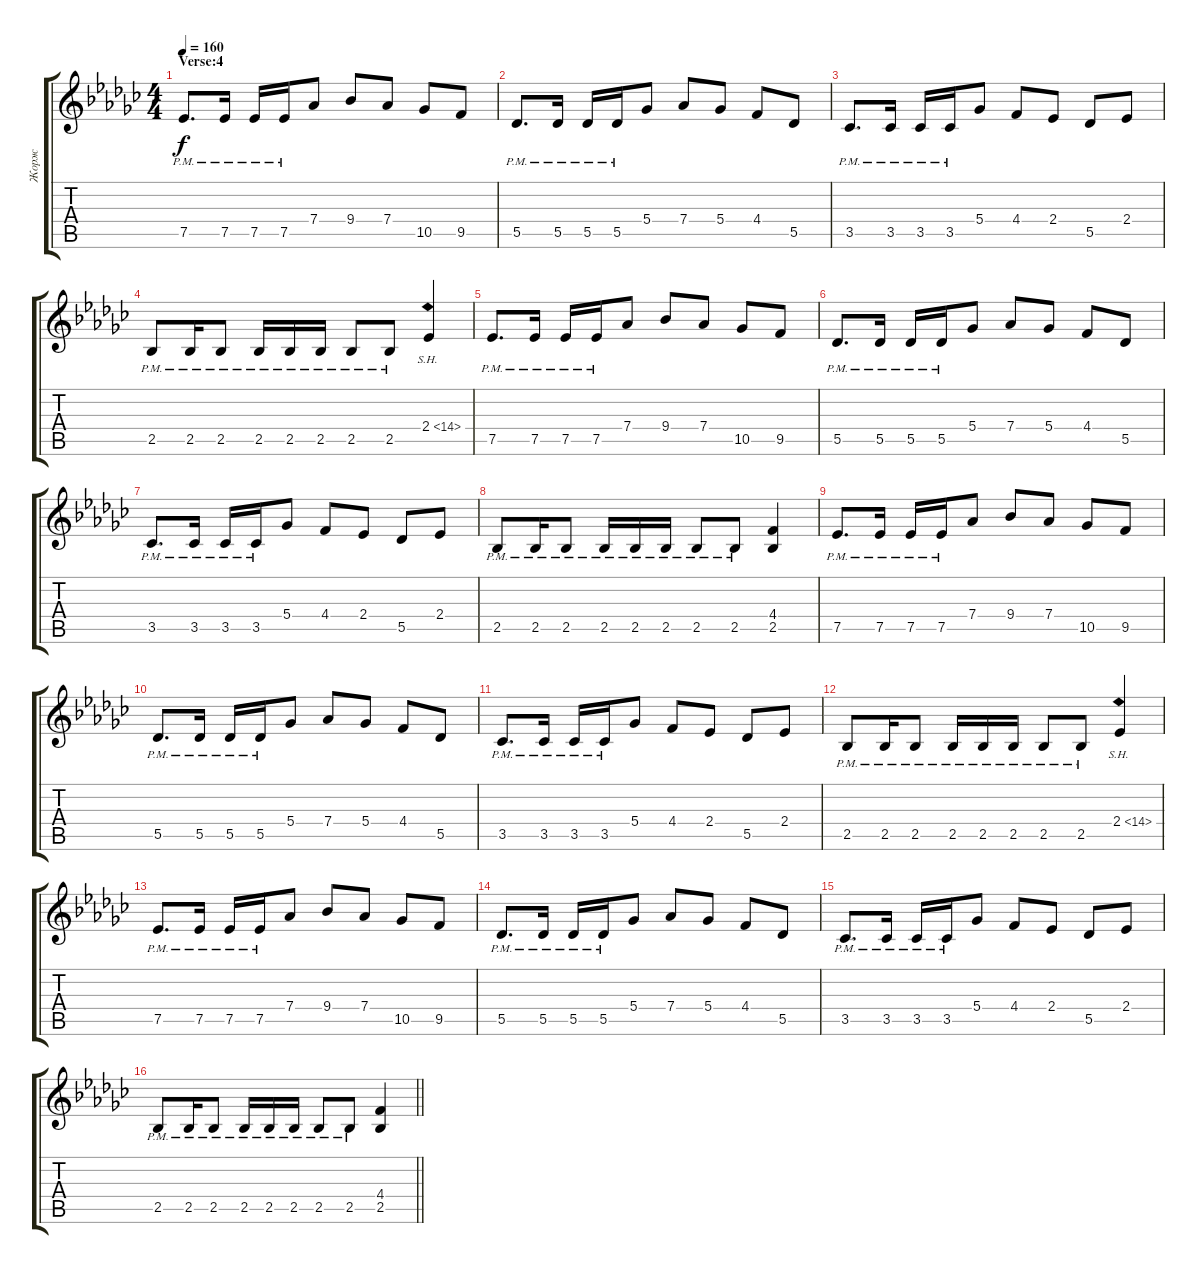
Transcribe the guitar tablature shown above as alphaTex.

\track ("Жорж" "Жорж") {instrument distortionguitar}
\staff {score tabs}
\tuning (Eb4 Bb3 Gb3 Db3 Ab2 Eb2) {hide}
\ts (4 4)
\section ("" "Verse:4")
\tempo 160
\clef g2
\ks ebminor
7.5{pm}.8{d dy f} 7.5{pm}.16 7.5{pm}.16 7.5{pm}.16 7.4.8 9.4.8 7.4.8 10.5.8 9.5.8 |
5.5{pm}.8{d} 5.5{pm}.16 5.5{pm}.16 5.5{pm}.16 5.4.8 7.4.8 5.4.8 4.4.8 5.5.8 |
3.5{pm}.8{d} 3.5{pm}.16 3.5{pm}.16 3.5{pm}.16 5.4.8 4.4.8 2.4.8 5.5.8 2.4.8 |
2.5{pm}.8 2.5{pm}.16 2.5{pm}.8 2.5{pm}.16 2.5{pm}.16 2.5{pm}.16 2.5{pm}.8 2.5{pm}.8 2.4{sh 12}.4 |
7.5{pm}.8{d} 7.5{pm}.16 7.5{pm}.16 7.5{pm}.16 7.4.8 9.4.8 7.4.8 10.5.8 9.5.8 |
5.5{pm}.8{d} 5.5{pm}.16 5.5{pm}.16 5.5{pm}.16 5.4.8 7.4.8 5.4.8 4.4.8 5.5.8 |
3.5{pm}.8{d} 3.5{pm}.16 3.5{pm}.16 3.5{pm}.16 5.4.8 4.4.8 2.4.8 5.5.8 2.4.8 |
2.5{pm}.8 2.5{pm}.16 2.5{pm}.8 2.5{pm}.16 2.5{pm}.16 2.5{pm}.16 2.5{pm}.8 2.5{pm}.8 (4.4 2.5).4 |
7.5{pm}.8{d} 7.5{pm}.16 7.5{pm}.16 7.5{pm}.16 7.4.8 9.4.8 7.4.8 10.5.8 9.5.8 |
5.5{pm}.8{d} 5.5{pm}.16 5.5{pm}.16 5.5{pm}.16 5.4.8 7.4.8 5.4.8 4.4.8 5.5.8 |
3.5{pm}.8{d} 3.5{pm}.16 3.5{pm}.16 3.5{pm}.16 5.4.8 4.4.8 2.4.8 5.5.8 2.4.8 |
2.5{pm}.8 2.5{pm}.16 2.5{pm}.8 2.5{pm}.16 2.5{pm}.16 2.5{pm}.16 2.5{pm}.8 2.5{pm}.8 2.4{sh 12}.4 |
7.5{pm}.8{d} 7.5{pm}.16 7.5{pm}.16 7.5{pm}.16 7.4.8 9.4.8 7.4.8 10.5.8 9.5.8 |
5.5{pm}.8{d} 5.5{pm}.16 5.5{pm}.16 5.5{pm}.16 5.4.8 7.4.8 5.4.8 4.4.8 5.5.8 |
3.5{pm}.8{d} 3.5{pm}.16 3.5{pm}.16 3.5{pm}.16 5.4.8 4.4.8 2.4.8 5.5.8 2.4.8 |
\barLineRight lightlight
2.5{pm}.8 2.5{pm}.16 2.5{pm}.8 2.5{pm}.16 2.5{pm}.16 2.5{pm}.16 2.5{pm}.8 2.5{pm}.8 (4.4 2.5).4
